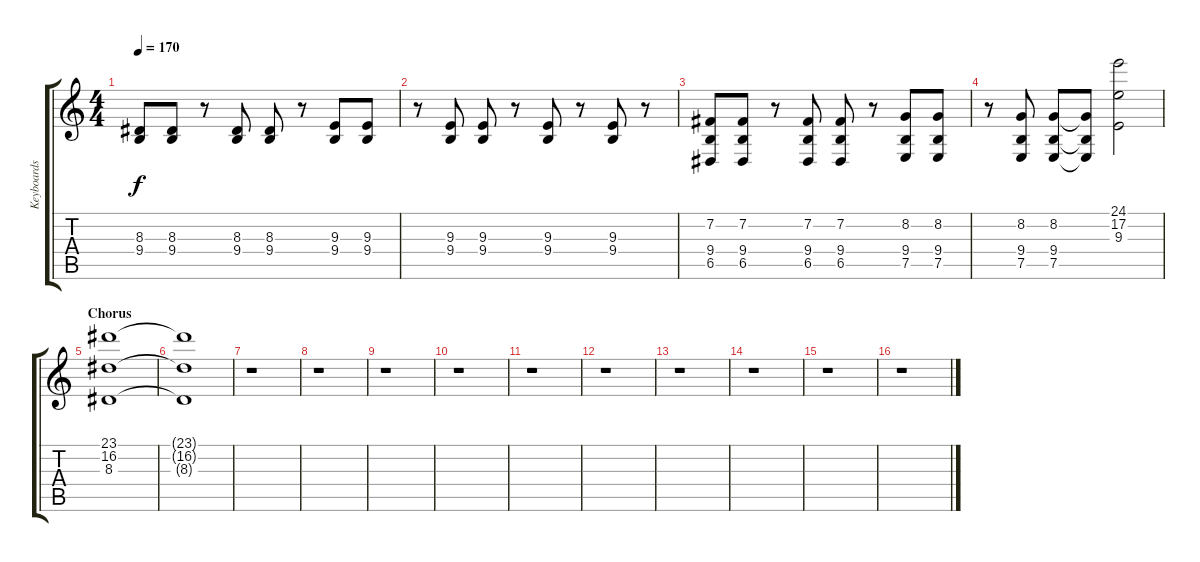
\track ("Keyboards" "Keyboards") {instrument stringensemble1}
\staff {score tabs}
\tuning (E4 B3 G3 D3 A2 E2) {hide}
\ts (4 4)
\tempo 170
\clef g2
\ks c
(8.3 9.4).8{dy f} (8.3 9.4).8 r.8 (8.3 9.4).8 (8.3 9.4).8 r.8 (9.3 9.4).8 (9.3 9.4).8 |
r.8 (9.3 9.4).8 (9.3 9.4).8 r.8 (9.3 9.4).8 r.8 (9.3 9.4).8 r.8 |
(7.2 9.4 6.5).8 (7.2 9.4 6.5).8 r.8 (7.2 9.4 6.5).8 (7.2 9.4 6.5).8 r.8 (8.2 9.4 7.5).8 (8.2 9.4 7.5).8 |
r.8 (8.2 9.4 7.5).8 (8.2 9.4 7.5).8 (8.2{t} 9.4{t} 7.5{t}).8 (24.1 17.2 9.3).2{volume 11 instrument choiraahs} |
\section ("" "Chorus")
(23.1 16.2 8.3).1{volume 0} |
(23.1{t} 16.2{t} 8.3{t}).1 |
r.1 |
r.1 |
r.1 |
r.1 |
r.1 |
r.1 |
r.1 |
r.1 |
r.1 |
r.1
